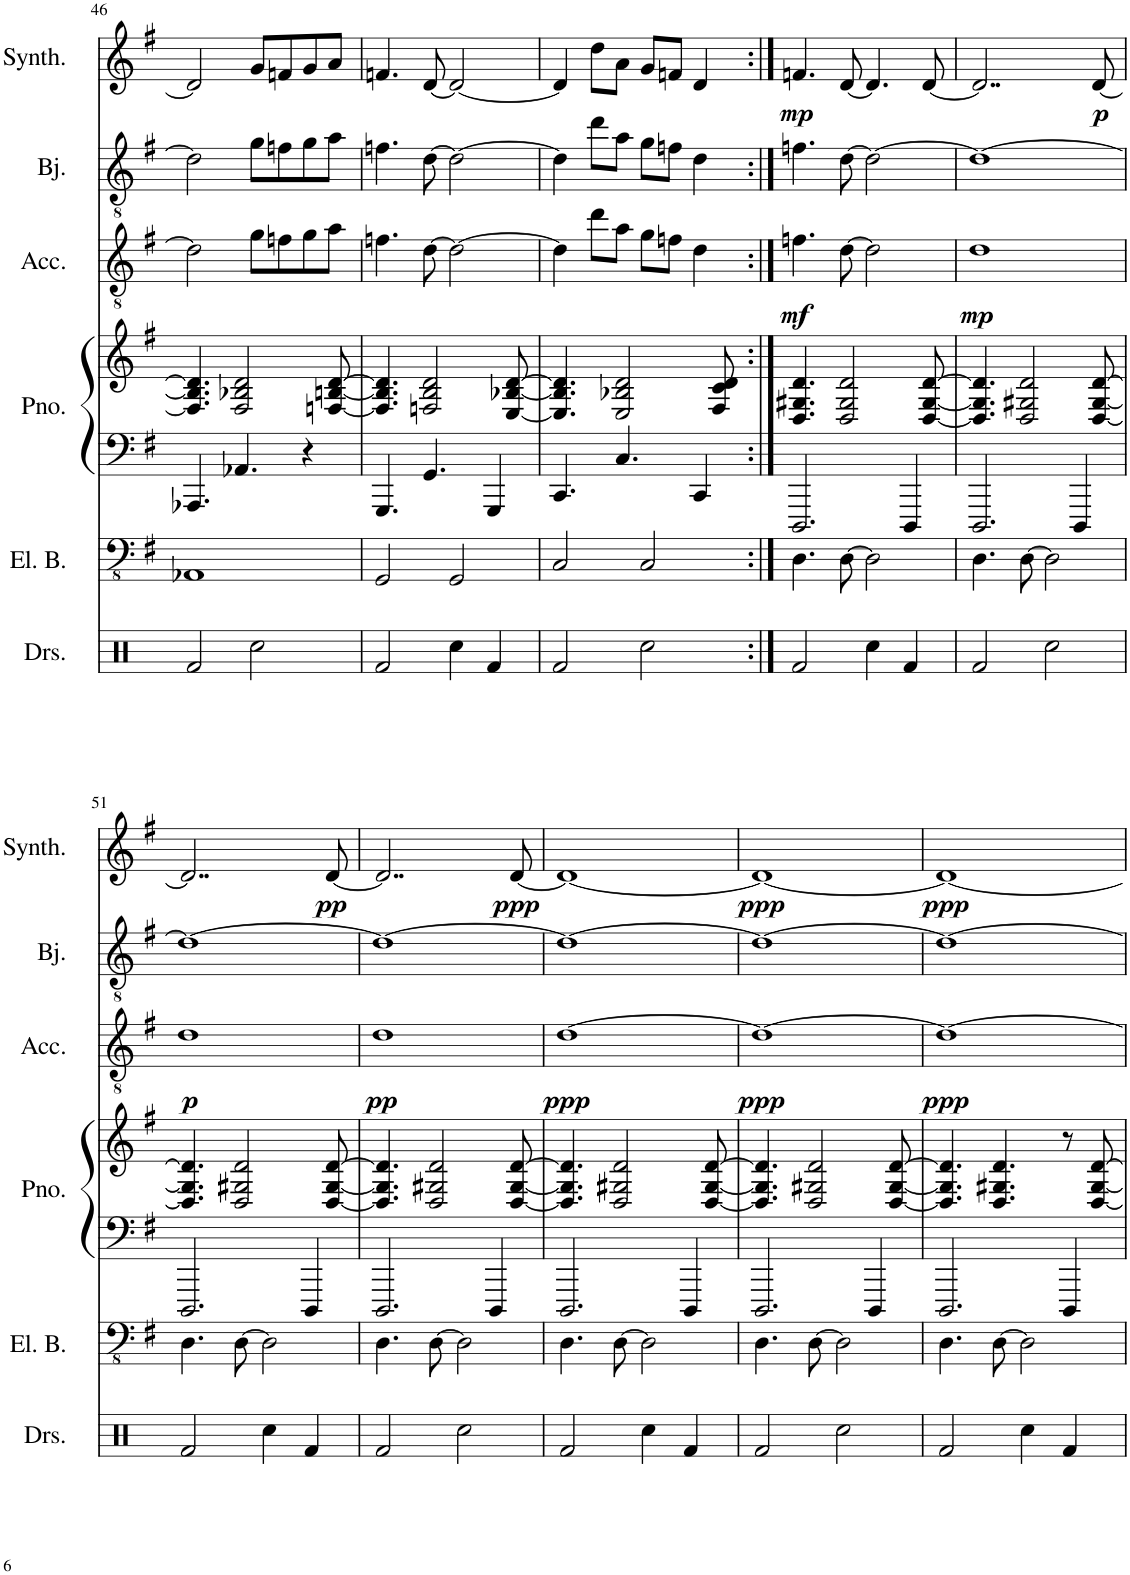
**kern	**kern	**kern	**kern	**kern	**dynam	**kern	**kern	**dynam
*part6	*part5	*part4	*part4	*part3	*part3	*part2	*part1	*part1
*staff7	*staff6	*staff5	*staff4	*staff3	*staff3	*staff2	*staff1	*staff1
*I"Drumset	*I"Electric Bass	*I"Piano	*	*I"Accordion	*	*I"Banjo	*I"Sine Synthesizer	*
*I'Drs.	*I'El. B.	*I'Pno.	*	*I'Acc.	*	*I'Bj.	*I'Synth.	*
!!LO:PB:g=z
*clefX	*clefFv4	*clefF4	*clefG2	*clefGv2	*	*clefGv2	*clefG2	*
*	*	*	*	*	*	*ITrd7c12	*	*
*k[]	*k[f#]	*k[f#]	*k[f#]	*k[f#]	*	*k[f#]	*k[f#]	*
*M2/2	*M2/2	*M2/2	*M2/2	*M2/2	*	*M2/2	*M2/2	*
*met(c|)	*met(c|)	*met(c|)	*met(c|)	*met(c|)	*	*met(c|)	*met(c|)	*
=46	=46	=46	=46	=46	=46	=46	=46	=46
2Rf/	1AAA-X	4.AAA-X/	4.F#/] 4.B-/] 4.d/]	2d\]	.	2d\]	2d/]	.
.	.	4.AA-X/	2F#/ 2B-X/ 2d/	.	.	.	.	.
2Rcc\	.	.	.	8g\L	.	8g\L	8g/L	.
.	.	.	.	8fn\	.	8fn\	8fn/	.
.	.	4r	.	8g\	.	8g\	8g/	.
.	.	.	[8Fn/ [8Bn/ [8d/	8a\J	.	8a\J	8a/J	.
=47	=47	=47	=47	=47	=47	=47	=47	=47
2Rf/	2GGG/	4.GGG/	4.F/] 4.B/] 4.d/]	4.fn\	.	4.fn\	4.fn/	.
.	.	4.GG/	2Fn/ 2B/ 2d/	[8d\	.	[8d\	[8d/	.
4Rcc\	2GGG/	.	.	2d\_	.	2d\_	2d/_	.
4Rf/	.	4GGG/	.	.	.	.	.	.
.	.	.	[8E/ [8B-X/ [8d/	.	.	.	.	.
=48	=48	=48	=48	=48	=48	=48	=48	=48
2Rf/	2CC/	4.CC/	4.E/] 4.B-/] 4.d/]	4d\]	.	4d\]	4d/]	.
.	.	.	.	8dd\L	.	8dd\L	8dd\L	.
.	.	4.C/	2E/ 2B-X/ 2d/	8a\J	.	8a\J	8a\J	.
2Rcc\	2CC/	.	.	8g\L	.	8g\L	8g/L	.
.	.	.	.	8fn\J	.	8fn\J	8fn/J	.
.	.	4CC/	.	4d\	.	4d\	4d/	.
.	.	.	8F#/ 8c/ 8d/	.	.	.	.	.
=49:|!	=49:|!	=49:|!	=49:|!	=49:|!	=49:|!	=49:|!	=49:|!	=49:|!
!	!	!	!	!	!LO:DY:b	!	!	!LO:DY:b
2Rf/	4.DD\	2.DDD/	4.D/ 4.G#X/ 4.d/	4.fn\	mf	4.fn\	4.fn/	mp
.	[8DD\	.	2D/ 2G#/ 2d/	[8d\	.	[8d\	[8d/	.
4Rcc\	2DD\]	.	.	2d\]	.	2d\_	4.d/]	.
4Rf/	.	4DDD/	.	.	.	.	.	.
.	.	.	[8D/ [8G#/ [8d/	.	.	.	[8d/	.
=50	=50	=50	=50	=50	=50	=50	=50	=50
!	!	!	!	!	!LO:DY:b	!	!	!
2Rf/	4.DD\	2.DDD/	4.D/] 4.G#/] 4.d/]	1d	mp	1d_	2..d/]	.
.	[8DD\	.	2D/ 2G#X/ 2d/	.	.	.	.	.
2Rcc\	2DD\]	.	.	.	.	.	.	.
.	.	4DDD/	.	.	.	.	.	.
!	!	!	!	!	!	!	!	!LO:DY:b
.	.	.	[8D/ [8G#/ [8d/	.	.	.	[8d/	p
!!LO:LB:g=z
=51	=51	=51	=51	=51	=51	=51	=51	=51
!	!	!	!	!	!LO:DY:b	!	!	!
2Rf/	4.DD\	2.DDD/	4.D/] 4.G#/] 4.d/]	1d	p	1d_	2..d/]	.
.	[8DD\	.	2D/ 2G#X/ 2d/	.	.	.	.	.
4Rcc\	2DD\]	.	.	.	.	.	.	.
4Rf/	.	4DDD/	.	.	.	.	.	.
!	!	!	!	!	!	!	!	!LO:DY:b
.	.	.	[8D/ [8G#/ [8d/	.	.	.	[8d/	pp
=52	=52	=52	=52	=52	=52	=52	=52	=52
!	!	!	!	!	!LO:DY:b	!	!	!
2Rf/	4.DD\	2.DDD/	4.D/] 4.G#/] 4.d/]	1d	pp	1d_	2..d/]	.
.	[8DD\	.	2D/ 2G#X/ 2d/	.	.	.	.	.
2Rcc\	2DD\]	.	.	.	.	.	.	.
.	.	4DDD/	.	.	.	.	.	.
!	!	!	!	!	!	!	!	!LO:DY:b
.	.	.	[8D/ [8G#/ [8d/	.	.	.	[8d/	ppp
=53	=53	=53	=53	=53	=53	=53	=53	=53
!	!	!	!	!	!LO:DY:b	!	!	!
2Rf/	4.DD\	2.DDD/	4.D/] 4.G#/] 4.d/]	[1d	ppp	1d_	1d_	.
.	[8DD\	.	2D/ 2G#X/ 2d/	.	.	.	.	.
4Rcc\	2DD\]	.	.	.	.	.	.	.
4Rf/	.	4DDD/	.	.	.	.	.	.
.	.	.	[8D/ [8G#/ [8d/	.	.	.	.	.
=54	=54	=54	=54	=54	=54	=54	=54	=54
!	!	!	!	!	!LO:DY:b	!	!	!LO:DY:b
2Rf/	4.DD\	2.DDD/	4.D/] 4.G#/] 4.d/]	1d_	ppp	1d_	1d_	ppp
.	[8DD\	.	2D/ 2G#X/ 2d/	.	.	.	.	.
2Rcc\	2DD\]	.	.	.	.	.	.	.
.	.	4DDD/	.	.	.	.	.	.
.	.	.	[8D/ [8G#/ [8d/	.	.	.	.	.
=55	=55	=55	=55	=55	=55	=55	=55	=55
!	!	!	!	!	!LO:DY:b	!	!	!LO:DY:b
2Rf/	4.DD\	2.DDD/	4.D/] 4.G#/] 4.d/]	1d_	ppp	1d_	1d_	ppp
.	[8DD\	.	4.D/ 4.G#X/ 4.d/	.	.	.	.	.
4Rcc\	2DD\]	.	.	.	.	.	.	.
4Rf/	.	4DDD/	8r	.	.	.	.	.
.	.	.	[8D/ [8G#/ [8d/	.	.	.	.	.
=	=	=	=	=	=	=	=	=
*-	*-	*-	*-	*-	*-	*-	*-	*-
